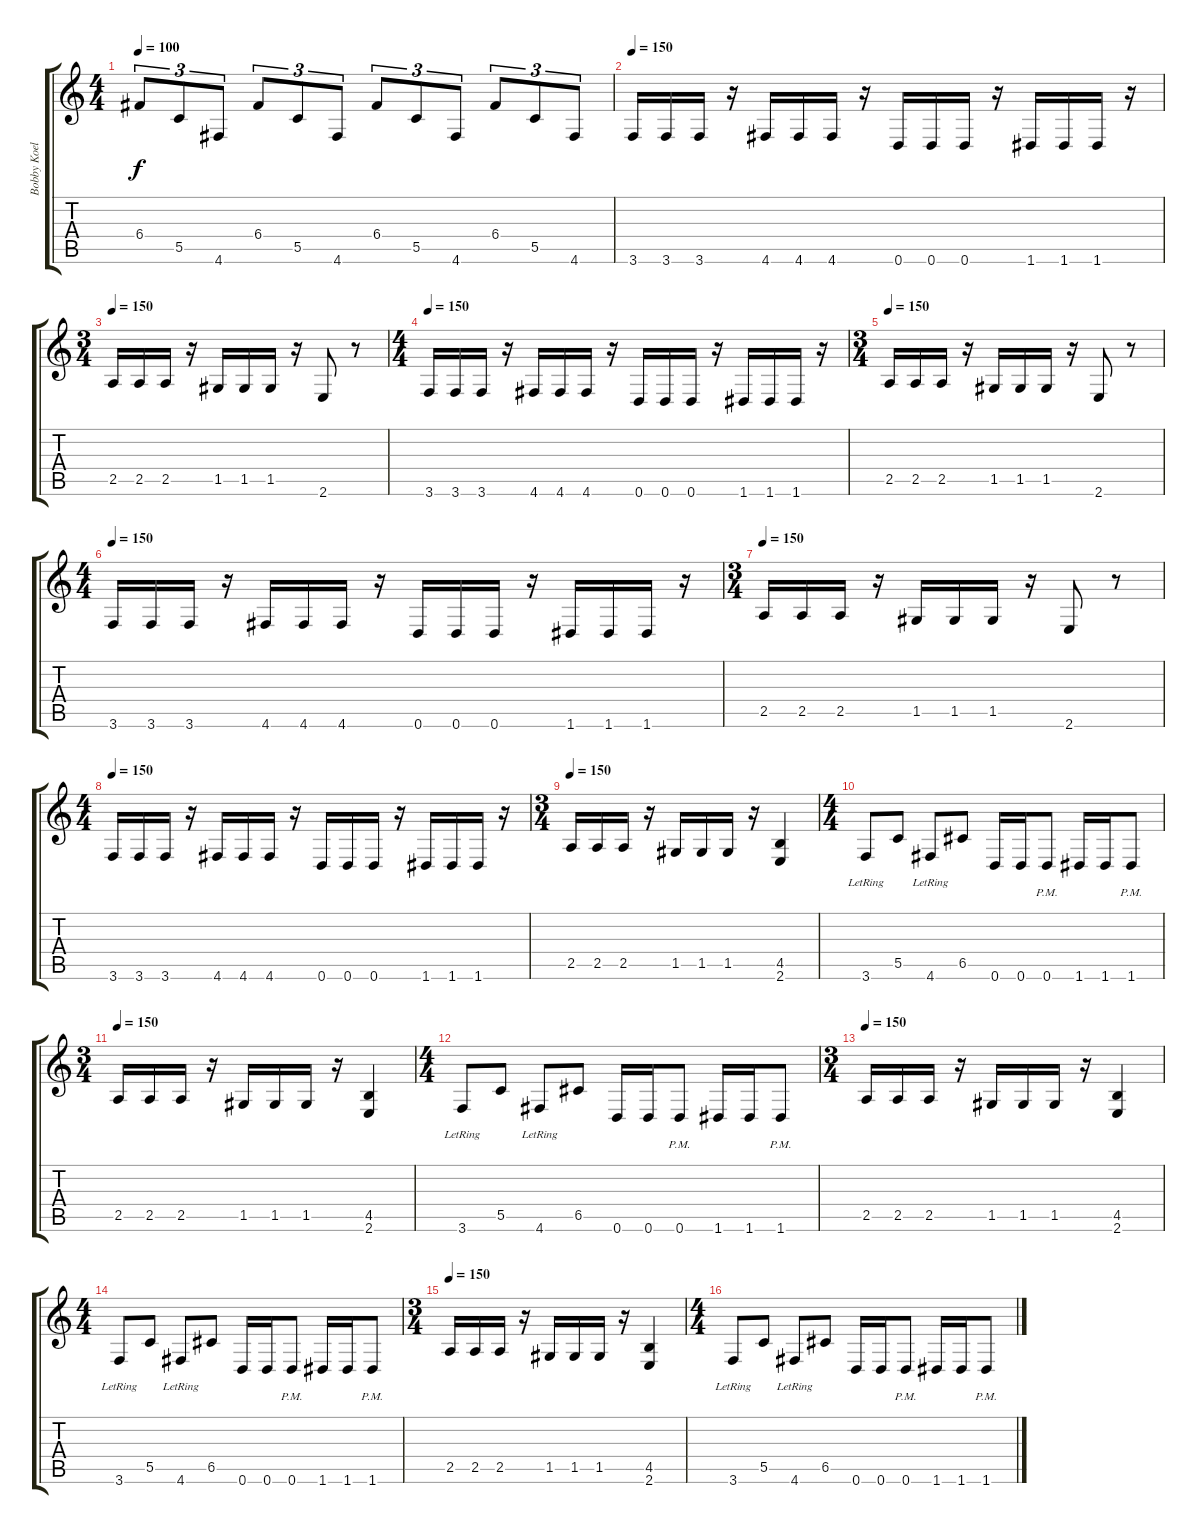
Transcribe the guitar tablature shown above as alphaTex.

\track ("Bobby Koelble" "Bobby Koel") {instrument distortionguitar}
\staff {score tabs}
\tuning (D4 A3 F3 C3 G2 D2) {hide}
\ts (4 4)
\tempo 100
\clef g2
\ks c
6.4.8{tu (3 2) dy f} 5.5.8{tu (3 2)} 4.6.8{tu (3 2)} 6.4.8{tu (3 2)} 5.5.8{tu (3 2)} 4.6.8{tu (3 2)} 6.4.8{tu (3 2)} 5.5.8{tu (3 2)} 4.6.8{tu (3 2)} 6.4.8{tu (3 2)} 5.5.8{tu (3 2)} 4.6.8{tu (3 2)} |
\tempo 150
3.6.16 3.6.16 3.6.16 r.16 4.6.16 4.6.16 4.6.16 r.16 0.6.16 0.6.16 0.6.16 r.16 1.6.16 1.6.16 1.6.16 r.16 |
\ts (3 4)
\tempo 150
2.5.16 2.5.16 2.5.16 r.16 1.5.16 1.5.16 1.5.16 r.16 2.6.8 r.8 |
\ts (4 4)
\tempo 150
3.6.16 3.6.16 3.6.16 r.16 4.6.16 4.6.16 4.6.16 r.16 0.6.16 0.6.16 0.6.16 r.16 1.6.16 1.6.16 1.6.16 r.16 |
\ts (3 4)
\tempo 150
2.5.16 2.5.16 2.5.16 r.16 1.5.16 1.5.16 1.5.16 r.16 2.6.8 r.8 |
\ts (4 4)
\tempo 150
3.6.16 3.6.16 3.6.16 r.16 4.6.16 4.6.16 4.6.16 r.16 0.6.16 0.6.16 0.6.16 r.16 1.6.16 1.6.16 1.6.16 r.16 |
\ts (3 4)
\tempo 150
2.5.16 2.5.16 2.5.16 r.16 1.5.16 1.5.16 1.5.16 r.16 2.6.8 r.8 |
\ts (4 4)
\tempo 150
3.6.16 3.6.16 3.6.16 r.16 4.6.16 4.6.16 4.6.16 r.16 0.6.16 0.6.16 0.6.16 r.16 1.6.16 1.6.16 1.6.16 r.16 |
\ts (3 4)
\tempo 150
2.5.16 2.5.16 2.5.16 r.16 1.5.16 1.5.16 1.5.16 r.16 (4.5 2.6).4 |
\ts (4 4)
3.6{lr}.8 5.5.8 4.6{lr}.8 6.5.8 0.6.16 0.6.16 0.6{pm}.8 1.6.16 1.6.16 1.6{pm}.8 |
\ts (3 4)
\tempo 150
2.5.16 2.5.16 2.5.16 r.16 1.5.16 1.5.16 1.5.16 r.16 (4.5 2.6).4 |
\ts (4 4)
3.6{lr}.8 5.5.8 4.6{lr}.8 6.5.8 0.6.16 0.6.16 0.6{pm}.8 1.6.16 1.6.16 1.6{pm}.8 |
\ts (3 4)
\tempo 150
2.5.16 2.5.16 2.5.16 r.16 1.5.16 1.5.16 1.5.16 r.16 (4.5 2.6).4 |
\ts (4 4)
3.6{lr}.8 5.5.8 4.6{lr}.8 6.5.8 0.6.16 0.6.16 0.6{pm}.8 1.6.16 1.6.16 1.6{pm}.8 |
\ts (3 4)
\tempo 150
2.5.16 2.5.16 2.5.16 r.16 1.5.16 1.5.16 1.5.16 r.16 (4.5 2.6).4 |
\ts (4 4)
3.6{lr}.8 5.5.8 4.6{lr}.8 6.5.8 0.6.16 0.6.16 0.6{pm}.8 1.6.16 1.6.16 1.6{pm}.8
